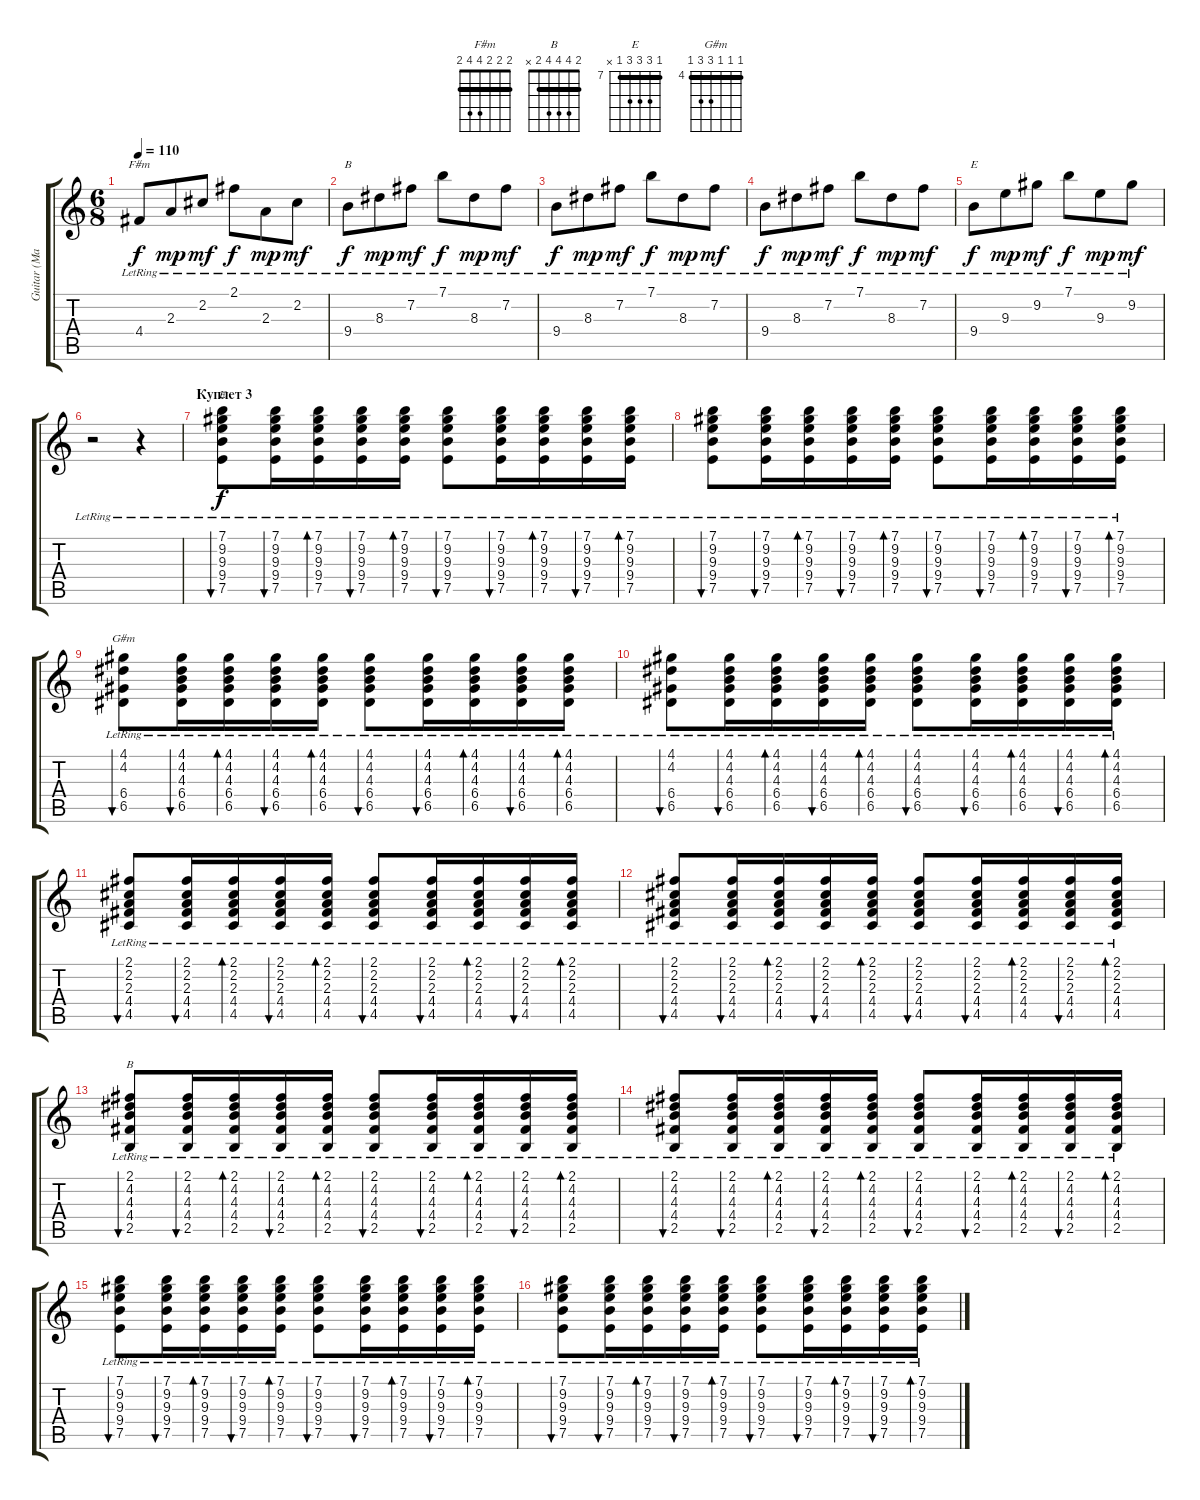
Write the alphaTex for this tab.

\track ("Guitar (Makarevich)" "Guitar (Ma") {instrument acousticguitarsteel}
\staff {score tabs}
\tuning (E4 B3 G3 D3 A2 E2) {hide}
\chord ("F#m" 2 2 2 4 4 2) {barre 2}
\chord ("B" 7 7 8 9 9 7) {firstfret 7 barre 7}
\chord ("E" 7 9 9 9 7 0) {firstfret 7 barre 7}
\chord ("E" 7 9 9 9 7 x) {firstfret 7 barre 7}
\chord ("G#m" 4 4 4 6 6 4) {firstfret 4 barre 4}
\chord ("B" 2 4 4 4 2 x) {barre 2}
\ts (6 8)
\tempo 110
\clef g2
\ks c
4.4{lr}.8{ch "F#m" dy f} 2.3{lr}.8{dy mp} 2.2{lr}.8{dy mf} 2.1{lr}.8{dy f} 2.3{lr}.8{dy mp} 2.2{lr}.8{dy mf} |
9.4{lr}.8{ch "B" dy f} 8.3{lr}.8{dy mp} 7.2{lr}.8{dy mf} 7.1{lr}.8{dy f} 8.3{lr}.8{dy mp} 7.2{lr}.8{dy mf} |
9.4{lr}.8{dy f} 8.3{lr}.8{dy mp} 7.2{lr}.8{dy mf} 7.1{lr}.8{dy f} 8.3{lr}.8{dy mp} 7.2{lr}.8{dy mf} |
9.4{lr}.8{dy f} 8.3{lr}.8{dy mp} 7.2{lr}.8{dy mf} 7.1{lr}.8{dy f} 8.3{lr}.8{dy mp} 7.2{lr}.8{dy mf} |
9.4{lr}.8{ch "E" dy f} 9.3{lr}.8{dy mp} 9.2{lr}.8{dy mf} 7.1{lr}.8{dy f} 9.3{lr}.8{dy mp} 9.2{lr}.8{dy mf} |
r.2 r.4 |
\section ("" "Куплет 3")
(7.1{lr} 9.2{lr} 9.3{lr} 9.4{lr} 7.5{lr}).8{bu 120 ch "E" dy f volume 7} (7.1{lr} 9.2{lr} 9.3{lr} 9.4{lr} 7.5{lr}).16{bu 120} (7.1{lr} 9.2{lr} 9.3{lr} 9.4{lr} 7.5{lr}).16{bd 120} (7.1{lr} 9.2{lr} 9.3{lr} 9.4{lr} 7.5{lr}).16{bu 120} (7.1{lr} 9.2{lr} 9.3{lr} 9.4{lr} 7.5{lr}).16{bd 120} (7.1{lr} 9.2{lr} 9.3{lr} 9.4{lr} 7.5{lr}).8{bu 120} (7.1{lr} 9.2{lr} 9.3{lr} 9.4{lr} 7.5{lr}).16{bu 120} (7.1{lr} 9.2{lr} 9.3{lr} 9.4{lr} 7.5{lr}).16{bd 120} (7.1{lr} 9.2{lr} 9.3{lr} 9.4{lr} 7.5{lr}).16{bu 120} (7.1{lr} 9.2{lr} 9.3{lr} 9.4{lr} 7.5{lr}).16{bd 120} |
(7.1{lr} 9.2{lr} 9.3{lr} 9.4{lr} 7.5{lr}).8{bu 120} (7.1{lr} 9.2{lr} 9.3{lr} 9.4{lr} 7.5{lr}).16{bu 120} (7.1{lr} 9.2{lr} 9.3{lr} 9.4{lr} 7.5{lr}).16{bd 120} (7.1{lr} 9.2{lr} 9.3{lr} 9.4{lr} 7.5{lr}).16{bu 120} (7.1{lr} 9.2{lr} 9.3{lr} 9.4{lr} 7.5{lr}).16{bd 120} (7.1{lr} 9.2{lr} 9.3{lr} 9.4{lr} 7.5{lr}).8{bu 120} (7.1{lr} 9.2{lr} 9.3{lr} 9.4{lr} 7.5{lr}).16{bu 120} (7.1{lr} 9.2{lr} 9.3{lr} 9.4{lr} 7.5{lr}).16{bd 120} (7.1{lr} 9.2{lr} 9.3{lr} 9.4{lr} 7.5{lr}).16{bu 120} (7.1{lr} 9.2{lr} 9.3{lr} 9.4{lr} 7.5{lr}).16{bd 120} |
(4.1{lr} 4.2{lr} 6.4{lr} 6.5{lr}).8{bu 120 ch "G#m"} (4.1{lr} 4.2{lr} 4.3{lr} 6.4{lr} 6.5{lr}).16{bu 120} (4.1{lr} 4.2{lr} 4.3{lr} 6.4{lr} 6.5{lr}).16{bd 120} (4.1{lr} 4.2{lr} 4.3{lr} 6.4{lr} 6.5{lr}).16{bu 120} (4.1{lr} 4.2{lr} 4.3{lr} 6.4{lr} 6.5{lr}).16{bd 120} (4.1{lr} 4.2{lr} 4.3{lr} 6.4{lr} 6.5{lr}).8{bu 120} (4.1{lr} 4.2{lr} 4.3{lr} 6.4{lr} 6.5{lr}).16{bu 120} (4.1{lr} 4.2{lr} 4.3{lr} 6.4{lr} 6.5{lr}).16{bd 120} (4.1{lr} 4.2{lr} 4.3{lr} 6.4{lr} 6.5{lr}).16{bu 120} (4.1{lr} 4.2{lr} 4.3{lr} 6.4{lr} 6.5{lr}).16{bd 120} |
(4.1{lr} 4.2{lr} 6.4{lr} 6.5{lr}).8{bu 120} (4.1{lr} 4.2{lr} 4.3{lr} 6.4{lr} 6.5{lr}).16{bu 120} (4.1{lr} 4.2{lr} 4.3{lr} 6.4{lr} 6.5{lr}).16{bd 120} (4.1{lr} 4.2{lr} 4.3{lr} 6.4{lr} 6.5{lr}).16{bu 120} (4.1{lr} 4.2{lr} 4.3{lr} 6.4{lr} 6.5{lr}).16{bd 120} (4.1{lr} 4.2{lr} 4.3{lr} 6.4{lr} 6.5{lr}).8{bu 120} (4.1{lr} 4.2{lr} 4.3{lr} 6.4{lr} 6.5{lr}).16{bu 120} (4.1{lr} 4.2{lr} 4.3{lr} 6.4{lr} 6.5{lr}).16{bd 120} (4.1{lr} 4.2{lr} 4.3{lr} 6.4{lr} 6.5{lr}).16{bu 120} (4.1{lr} 4.2{lr} 4.3{lr} 6.4{lr} 6.5{lr}).16{bd 120} |
(2.1{lr} 2.2{lr} 2.3{lr} 4.4{lr} 4.5{lr}).8{bu 120} (2.1{lr} 2.2{lr} 2.3{lr} 4.4{lr} 4.5{lr}).16{bu 120} (2.1{lr} 2.2{lr} 2.3{lr} 4.4{lr} 4.5{lr}).16{bd 120} (2.1{lr} 2.2{lr} 2.3{lr} 4.4{lr} 4.5{lr}).16{bu 120} (2.1{lr} 2.2{lr} 2.3{lr} 4.4{lr} 4.5{lr}).16{bd 120} (2.1{lr} 2.2{lr} 2.3{lr} 4.4{lr} 4.5{lr}).8{bu 120} (2.1{lr} 2.2{lr} 2.3{lr} 4.4{lr} 4.5{lr}).16{bu 120} (2.1{lr} 2.2{lr} 2.3{lr} 4.4{lr} 4.5{lr}).16{bd 120} (2.1{lr} 2.2{lr} 2.3{lr} 4.4{lr} 4.5{lr}).16{bu 120} (2.1{lr} 2.2{lr} 2.3{lr} 4.4{lr} 4.5{lr}).16{bd 120} |
(2.1{lr} 2.2{lr} 2.3{lr} 4.4{lr} 4.5{lr}).8{bu 120} (2.1{lr} 2.2{lr} 2.3{lr} 4.4{lr} 4.5{lr}).16{bu 120} (2.1{lr} 2.2{lr} 2.3{lr} 4.4{lr} 4.5{lr}).16{bd 120} (2.1{lr} 2.2{lr} 2.3{lr} 4.4{lr} 4.5{lr}).16{bu 120} (2.1{lr} 2.2{lr} 2.3{lr} 4.4{lr} 4.5{lr}).16{bd 120} (2.1{lr} 2.2{lr} 2.3{lr} 4.4{lr} 4.5{lr}).8{bu 120} (2.1{lr} 2.2{lr} 2.3{lr} 4.4{lr} 4.5{lr}).16{bu 120} (2.1{lr} 2.2{lr} 2.3{lr} 4.4{lr} 4.5{lr}).16{bd 120} (2.1{lr} 2.2{lr} 2.3{lr} 4.4{lr} 4.5{lr}).16{bu 120} (2.1{lr} 2.2{lr} 2.3{lr} 4.4{lr} 4.5{lr}).16{bd 120} |
(2.1{lr} 4.2{lr} 4.3{lr} 4.4{lr} 2.5{lr}).8{bu 120 ch "B"} (2.1{lr} 4.2{lr} 4.3{lr} 4.4{lr} 2.5{lr}).16{bu 120} (2.1{lr} 4.2{lr} 4.3{lr} 4.4{lr} 2.5{lr}).16{bd 120} (2.1{lr} 4.2{lr} 4.3{lr} 4.4{lr} 2.5{lr}).16{bu 120} (2.1{lr} 4.2{lr} 4.3{lr} 4.4{lr} 2.5{lr}).16{bd 120} (2.1{lr} 4.2{lr} 4.3{lr} 4.4{lr} 2.5{lr}).8{bu 120} (2.1{lr} 4.2{lr} 4.3{lr} 4.4{lr} 2.5{lr}).16{bu 120} (2.1{lr} 4.2{lr} 4.3{lr} 4.4{lr} 2.5{lr}).16{bd 120} (2.1{lr} 4.2{lr} 4.3{lr} 4.4{lr} 2.5{lr}).16{bu 120} (2.1{lr} 4.2{lr} 4.3{lr} 4.4{lr} 2.5{lr}).16{bd 120} |
(2.1{lr} 4.2{lr} 4.3{lr} 4.4{lr} 2.5{lr}).8{bu 120} (2.1{lr} 4.2{lr} 4.3{lr} 4.4{lr} 2.5{lr}).16{bu 120} (2.1{lr} 4.2{lr} 4.3{lr} 4.4{lr} 2.5{lr}).16{bd 120} (2.1{lr} 4.2{lr} 4.3{lr} 4.4{lr} 2.5{lr}).16{bu 120} (2.1{lr} 4.2{lr} 4.3{lr} 4.4{lr} 2.5{lr}).16{bd 120} (2.1{lr} 4.2{lr} 4.3{lr} 4.4{lr} 2.5{lr}).8{bu 120} (2.1{lr} 4.2{lr} 4.3{lr} 4.4{lr} 2.5{lr}).16{bu 120} (2.1{lr} 4.2{lr} 4.3{lr} 4.4{lr} 2.5{lr}).16{bd 120} (2.1{lr} 4.2{lr} 4.3{lr} 4.4{lr} 2.5{lr}).16{bu 120} (2.1{lr} 4.2{lr} 4.3{lr} 4.4{lr} 2.5{lr}).16{bd 120} |
(7.1{lr} 9.2{lr} 9.3{lr} 9.4{lr} 7.5{lr}).8{bu 120} (7.1{lr} 9.2{lr} 9.3{lr} 9.4{lr} 7.5{lr}).16{bu 120} (7.1{lr} 9.2{lr} 9.3{lr} 9.4{lr} 7.5{lr}).16{bd 120} (7.1{lr} 9.2{lr} 9.3{lr} 9.4{lr} 7.5{lr}).16{bu 120} (7.1{lr} 9.2{lr} 9.3{lr} 9.4{lr} 7.5{lr}).16{bd 120} (7.1{lr} 9.2{lr} 9.3{lr} 9.4{lr} 7.5{lr}).8{bu 120} (7.1{lr} 9.2{lr} 9.3{lr} 9.4{lr} 7.5{lr}).16{bu 120} (7.1{lr} 9.2{lr} 9.3{lr} 9.4{lr} 7.5{lr}).16{bd 120} (7.1{lr} 9.2{lr} 9.3{lr} 9.4{lr} 7.5{lr}).16{bu 120} (7.1{lr} 9.2{lr} 9.3{lr} 9.4{lr} 7.5{lr}).16{bd 120} |
(7.1{lr} 9.2{lr} 9.3{lr} 9.4{lr} 7.5{lr}).8{bu 120} (7.1{lr} 9.2{lr} 9.3{lr} 9.4{lr} 7.5{lr}).16{bu 120} (7.1{lr} 9.2{lr} 9.3{lr} 9.4{lr} 7.5{lr}).16{bd 120} (7.1{lr} 9.2{lr} 9.3{lr} 9.4{lr} 7.5{lr}).16{bu 120} (7.1{lr} 9.2{lr} 9.3{lr} 9.4{lr} 7.5{lr}).16{bd 120} (7.1{lr} 9.2{lr} 9.3{lr} 9.4{lr} 7.5{lr}).8{bu 120} (7.1{lr} 9.2{lr} 9.3{lr} 9.4{lr} 7.5{lr}).16{bu 120} (7.1{lr} 9.2{lr} 9.3{lr} 9.4{lr} 7.5{lr}).16{bd 120} (7.1{lr} 9.2{lr} 9.3{lr} 9.4{lr} 7.5{lr}).16{bu 120} (7.1{lr} 9.2{lr} 9.3{lr} 9.4{lr} 7.5{lr}).16{bd 120}
